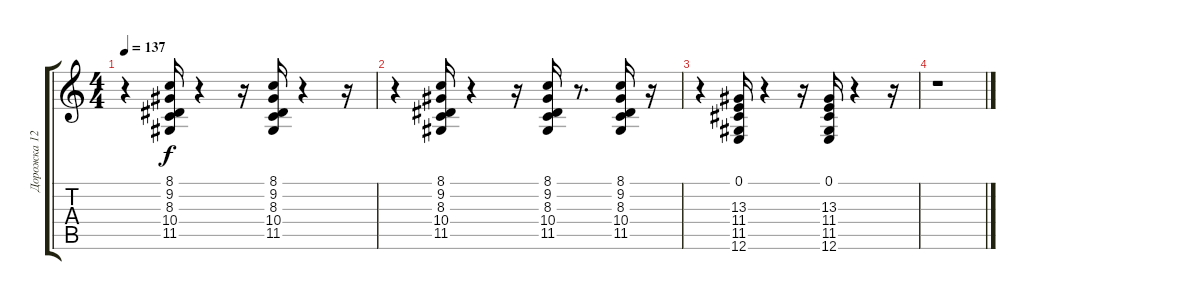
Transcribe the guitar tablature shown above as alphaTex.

\track ("Дорожка 12" "Дорожка 12") {instrument clavinet}
\staff {score tabs}
\tuning (E4 B3 G3 D3 A2 E2) {hide}
\ts (4 4)
\tempo 137
\clef g2
\ks c
r.4{dy f} (8.1 9.2 8.3 10.4 11.5).16 r.4 r.16 (8.1 9.2 8.3 10.4 11.5).16 r.4 r.16 |
r.4 (8.1 9.2 8.3 10.4 11.5).16 r.4 r.16 (8.1 9.2 8.3 10.4 11.5).16 r.8{d} (8.1 9.2 8.3 10.4 11.5).16 r.16 |
r.4 (0.1 13.3 11.4 11.5 12.6).16 r.4 r.16 (0.1 13.3 11.4 11.5 12.6).16 r.4 r.16 |
r.1
